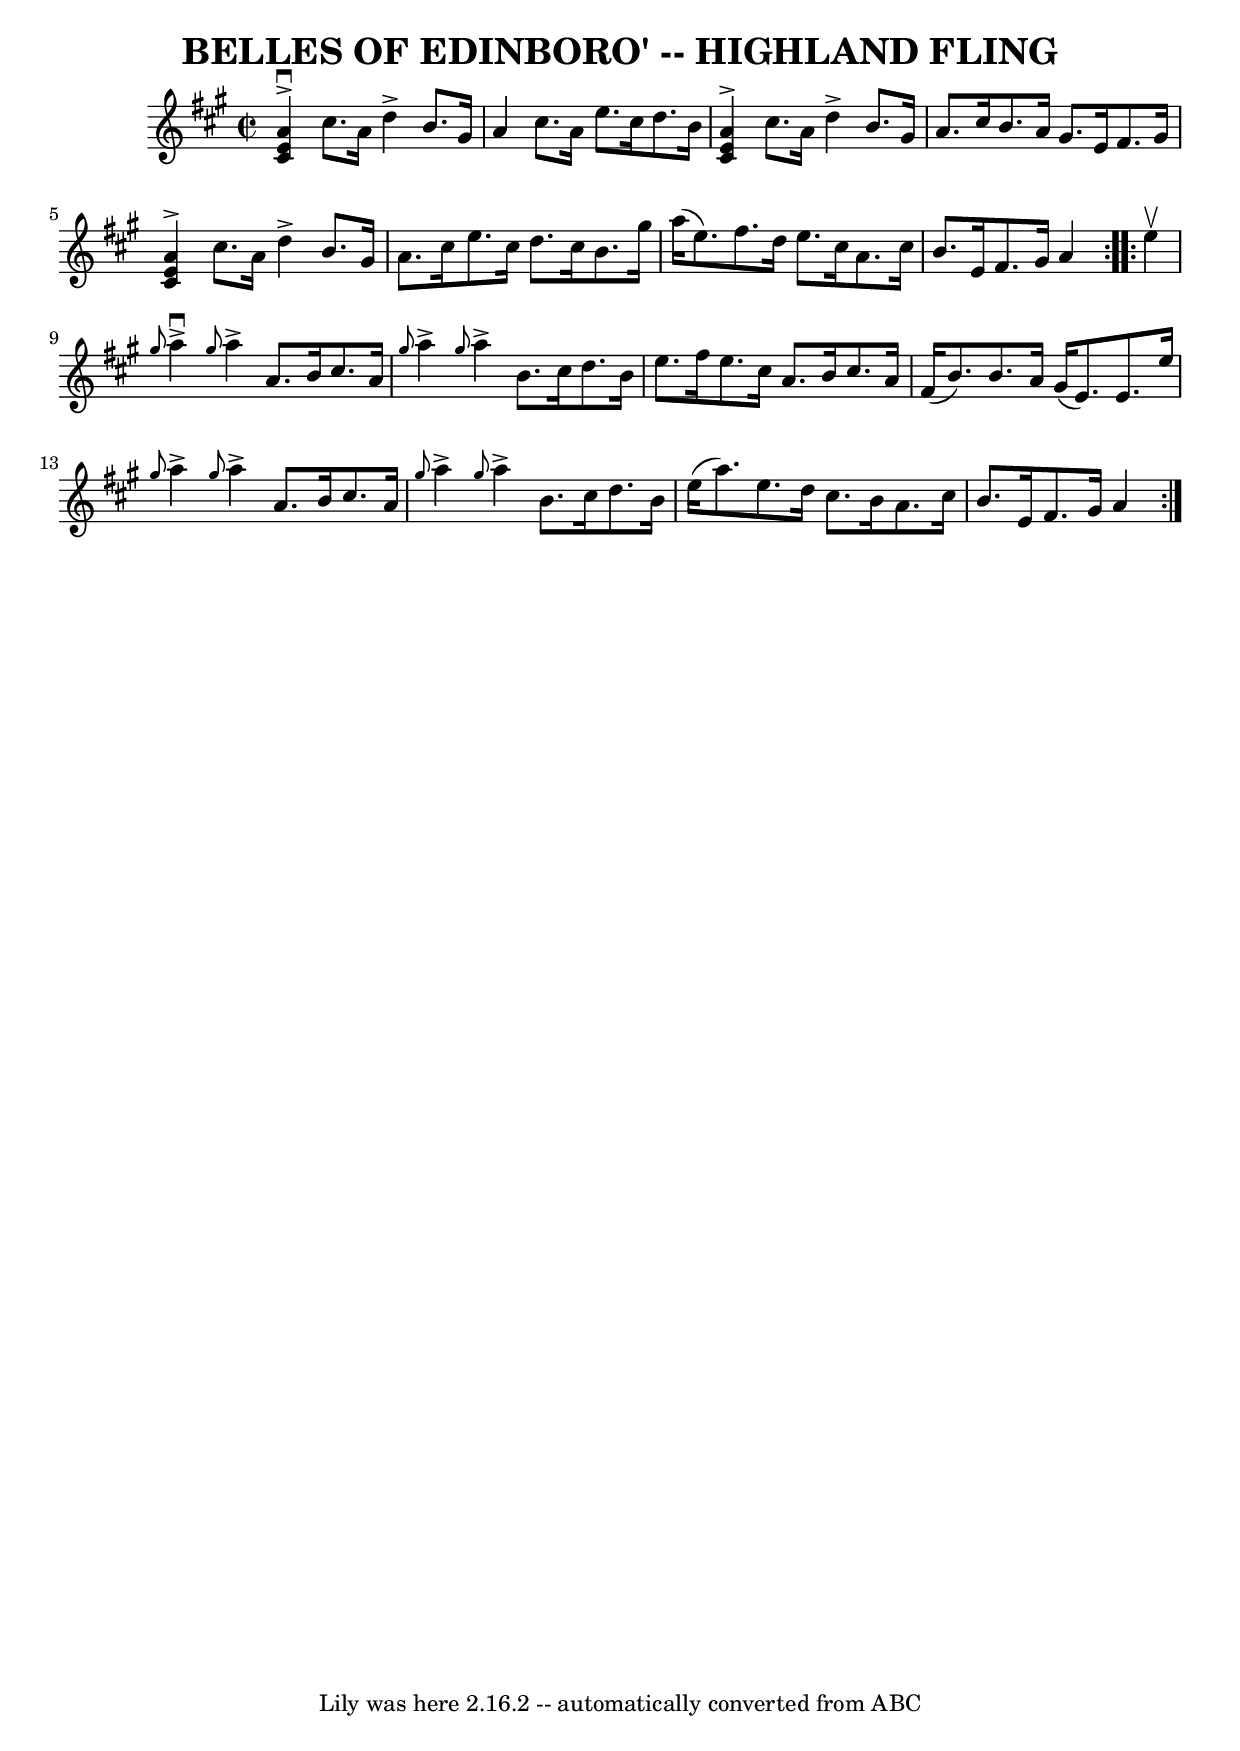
\version "2.16.2"
\include "Mammoth.ily"
\header {
  %% book = "Ryan's Mammoth Collection of Fiddle Tunes"
  composer = ""
  crossRefNumber = "1"
  footnotes = ""
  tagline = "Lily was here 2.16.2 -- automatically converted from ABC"
  title = "BELLES OF EDINBORO' -- HIGHLAND FLING"

}
voicedefault =  {



  \repeat volta 2 {

    \override Staff.TimeSignature #'style = #'C
    \time 2/2 
    \key a \major
				% %slurgraces 1     e'4^\upbow        |
    << a'4^\downbow^\accent e'4 cis'4   >>      cis''8. a'16 d''4^\accent b'8. gis'16     |
    a'4 cis''8.       a'16 e''8. cis''16 d''8. b'16     |
    << a'4^\accent           e'4 cis'4   >> cis''8. a'16 d''4^\accent b'8. gis'16     |
         a'8. cis''16 b'8. a'16 gis'8. e'16 fis'8. gis'16     |  |
    << a'4^\accent e'4 cis'4   >> cis''8. a'16        d''4^\accent b'8. gis'16     |
    a'8. cis''16 e''8.         cis''16 d''8. cis''16 b'8. gis''16     |
    a''16 (e''8.) fis''8. d''16 e''8. cis''16 a'8. cis''16    |
    b'8. 
    e'16 fis'8. gis'16 a'4    
  }     
  \repeat volta 2 {     e''4^\upbow      |
    \grace { gis''8  
	   } a''4^\downbow^\accent \grace { gis''8  
 					  } a''4^\accent a'8. b'16 cis''8. a'16     |
    \grace {    
      gis''8  
    } a''4^\accent \grace { gis''8  
			  } a''4^\accent b'8.         cis''16 d''8. b'16     |
    e''8. fis''16 e''8. cis''16         a'8. b'16 cis''8. a'16     |
    fis'16 (b'8.) b'8.         a'16 gis'16 (e'8.) e'8. e''16    |  |
    \grace {   
      gis''8  
    } a''4^\accent \grace { gis''8  
			  } a''4^\accent a'8. b'16      cis''8. a'16     |
    \grace { gis''8  
	   } a''4^\accent \grace {   
	     gis''8   	   } a''4^\accent b'8. cis''16 d''8. b'16     |
         e''16 (a''8.) e''8. d''16 cis''8. b'16 a'8. cis''16      |
    b'8. e'16 fis'8. gis'16 a'4    
  }   

}

\score{
  <<

    \context Staff="default"
    {
      \voicedefault 
      
    }

  >>
  \layout {
    
  }
  \midi {
  }

}
